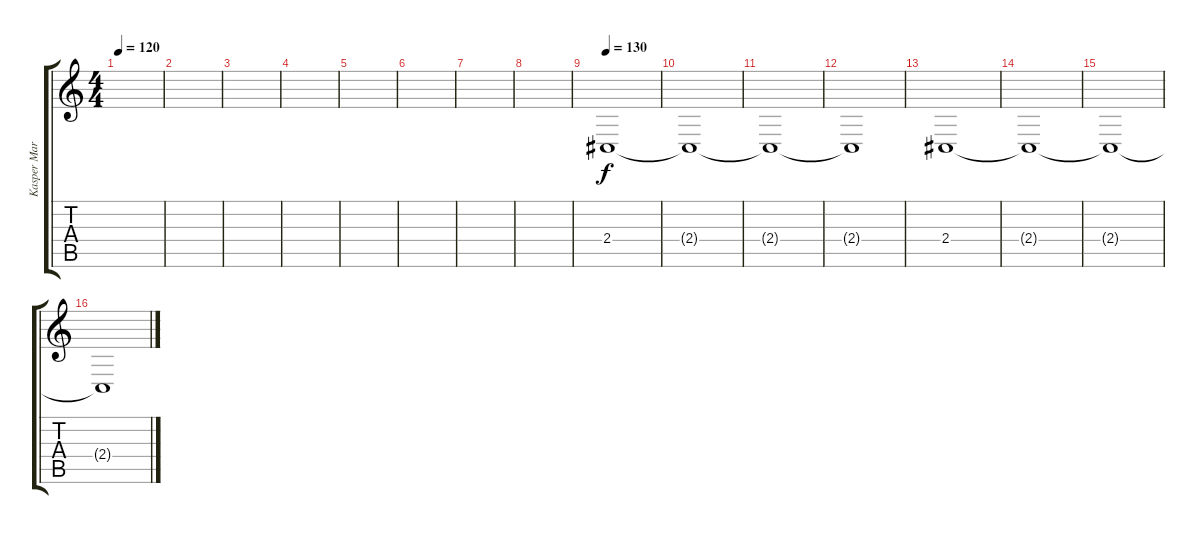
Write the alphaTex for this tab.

\track ("Kasper Martenson" "Kasper Mar") {instrument synthstrings1}
\staff {score tabs}
\tuning (Db4 Ab3 E3 B2 Gb2 Db2) {hide}
\ts (4 4)
\tempo 120
\clef g2
\ks c
|
|
|
|
|
|
|
|
\tempo 130
2.4.1 |
2.4{t}.1 |
2.4{t}.1 |
2.4{t}.1 |
2.4.1 |
2.4{t}.1 |
2.4{t}.1 |
2.4{t}.1
